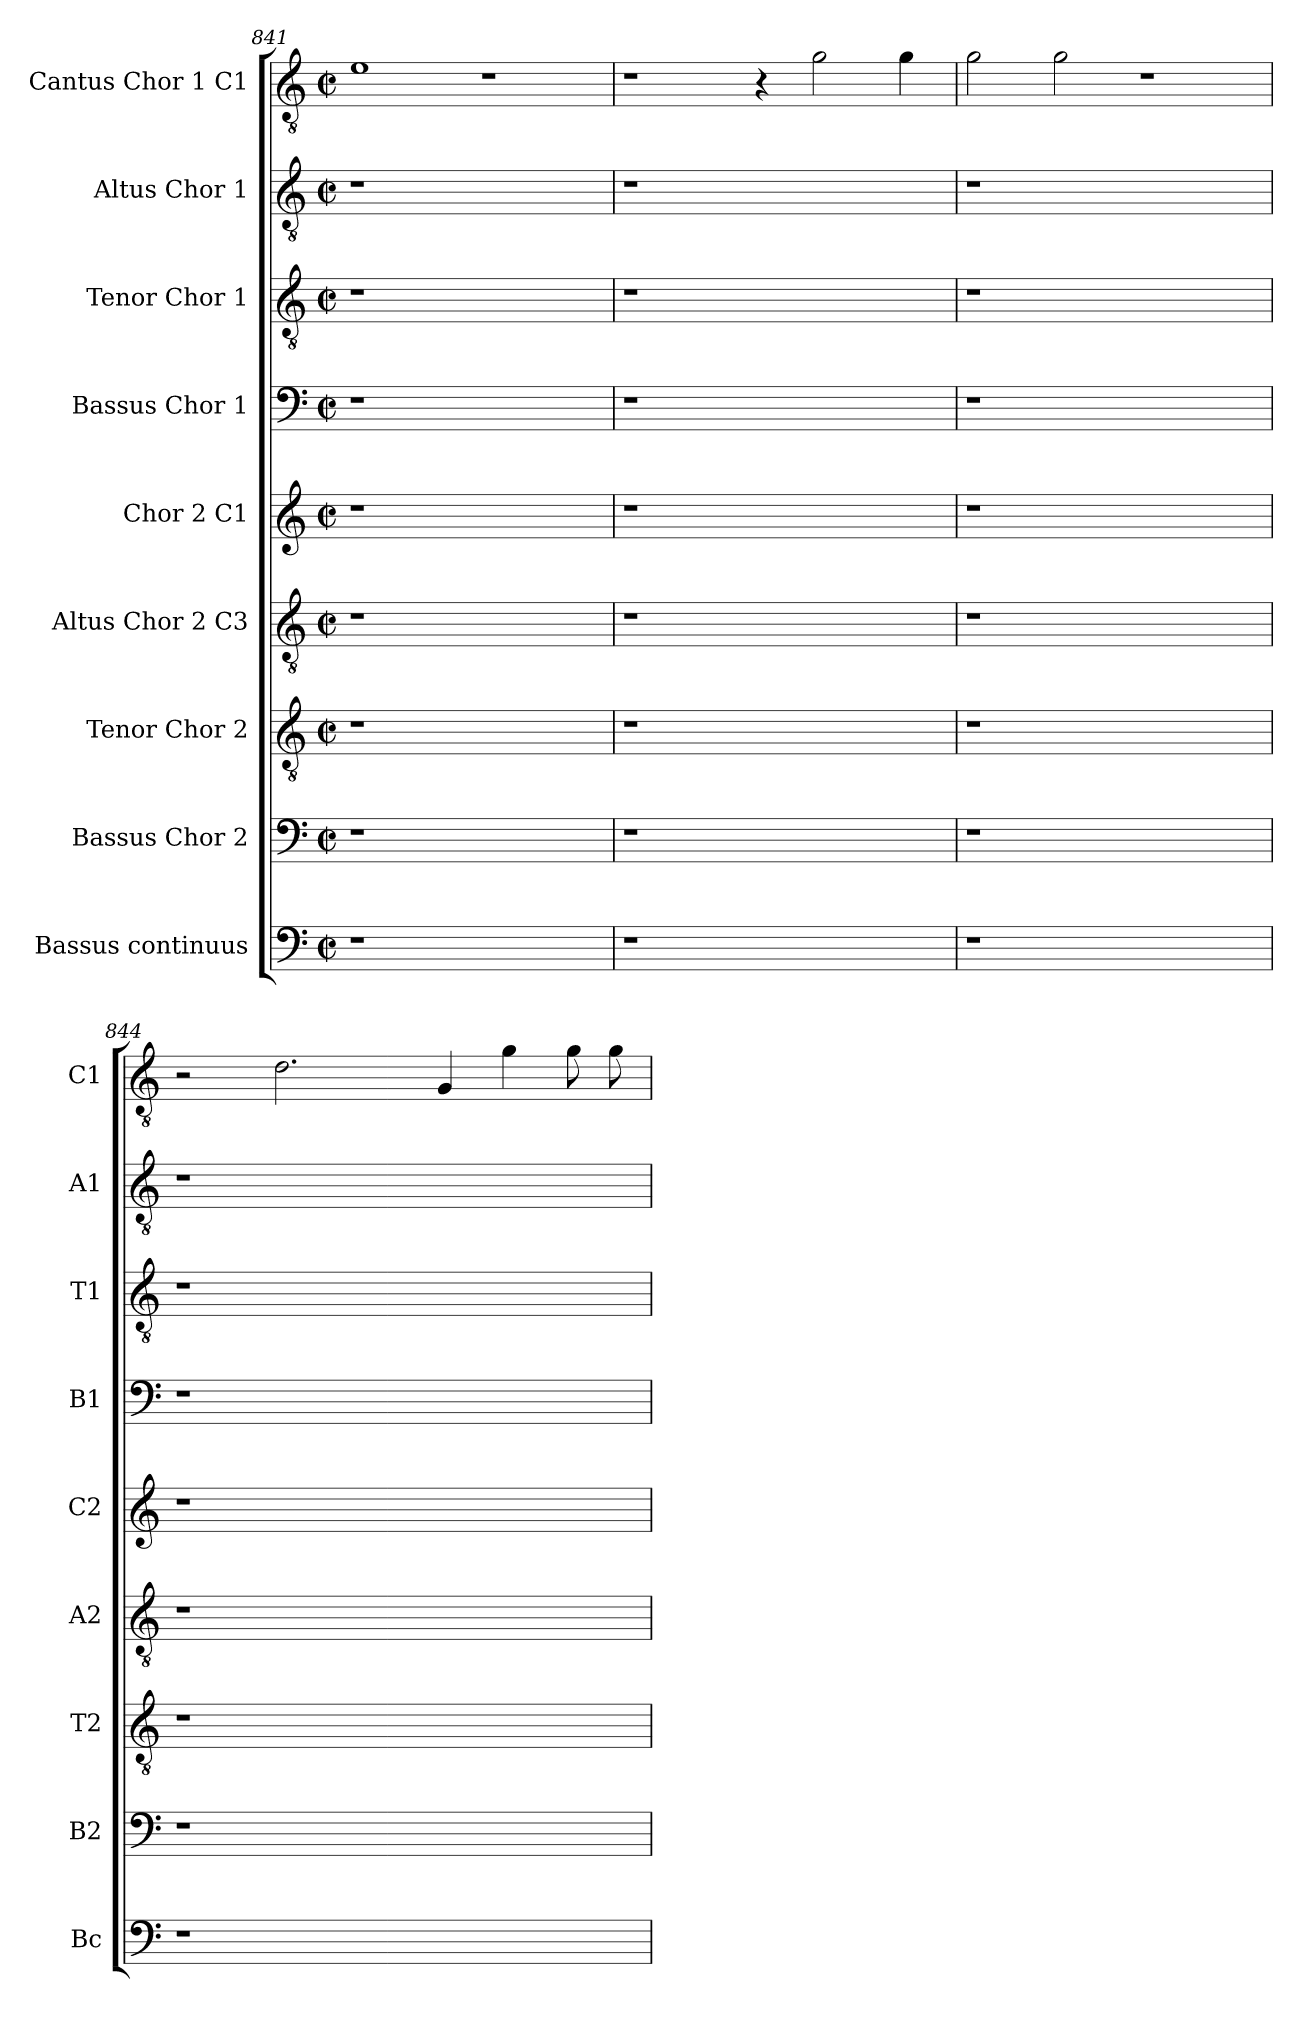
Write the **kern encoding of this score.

**kern	**kern	**kern	**kern	**kern	**kern	**kern	**kern	**kern
*part9	*part8	*part7	*part6	*part5	*part4	*part3	*part2	*part1
*staff9	*staff8	*staff7	*staff6	*staff5	*staff4	*staff3	*staff2	*staff1
*I"Bassus continuus	*I"Bassus Chor 2	*I"Tenor Chor 2	*I"Altus Chor 2 C3	*I"Chor 2 C1	*I"Bassus Chor 1	*I"Tenor Chor 1	*I"Altus Chor 1	*I"Cantus Chor 1 C1
*I'Bc	*I'B2	*I'T2	*I'A2	*I'C2	*I'B1	*I'T1	*I'A1	*I'C1
*clefF4	*clefF4	*clefGv2	*clefGv2	*clefG2	*clefF4	*clefGv2	*clefGv2	*clefGv2
*ITrd7c12	*	*	*	*	*	*	*	*
*k[]	*k[]	*k[]	*k[]	*k[]	*k[]	*k[]	*k[]	*k[]
*C:	*C:	*C:	*C:	*C:	*C:	*C:	*C:	*C:
*M2/2	*M2/2	*M2/2	*M2/2	*M2/2	*M2/2	*M2/2	*M2/2	*M2/2
*met(c|)	*met(c|)	*met(c|)	*met(c|)	*met(c|)	*met(c|)	*met(c|)	*met(c|)	*met(c|)
=841	=841	=841	=841	=841	=841	=841	=841	=841
1r	1r	1r	1r	1r	1r	1r	1r	1e
1ryy	1ryy	1ryy	1ryy	1ryy	1ryy	1ryy	1ryy	1r
!!LO:LB:g=z
=842	=842	=842	=842	=842	=842	=842	=842	=842
1r	1r	1r	1r	1r	1r	1r	1r	1r
1ryy	1ryy	1ryy	1ryy	1ryy	1ryy	1ryy	1ryy	4r
.	.	.	.	.	.	.	.	2g\
.	.	.	.	.	.	.	.	4g\
=843	=843	=843	=843	=843	=843	=843	=843	=843
1r	1r	1r	1r	1r	1r	1r	1r	2g\
.	.	.	.	.	.	.	.	2g\
1ryy	1ryy	1ryy	1ryy	1ryy	1ryy	1ryy	1ryy	1r
=844	=844	=844	=844	=844	=844	=844	=844	=844
1r	1r	1r	1r	1r	1r	1r	1r	2r
.	.	.	.	.	.	.	.	2.d\
1ryy	1ryy	1ryy	1ryy	1ryy	1ryy	1ryy	1ryy	.
.	.	.	.	.	.	.	.	4G/
.	.	.	.	.	.	.	.	4g\
.	.	.	.	.	.	.	.	8g\
.	.	.	.	.	.	.	.	8g\
=	=	=	=	=	=	=	=	=
*-	*-	*-	*-	*-	*-	*-	*-	*-
